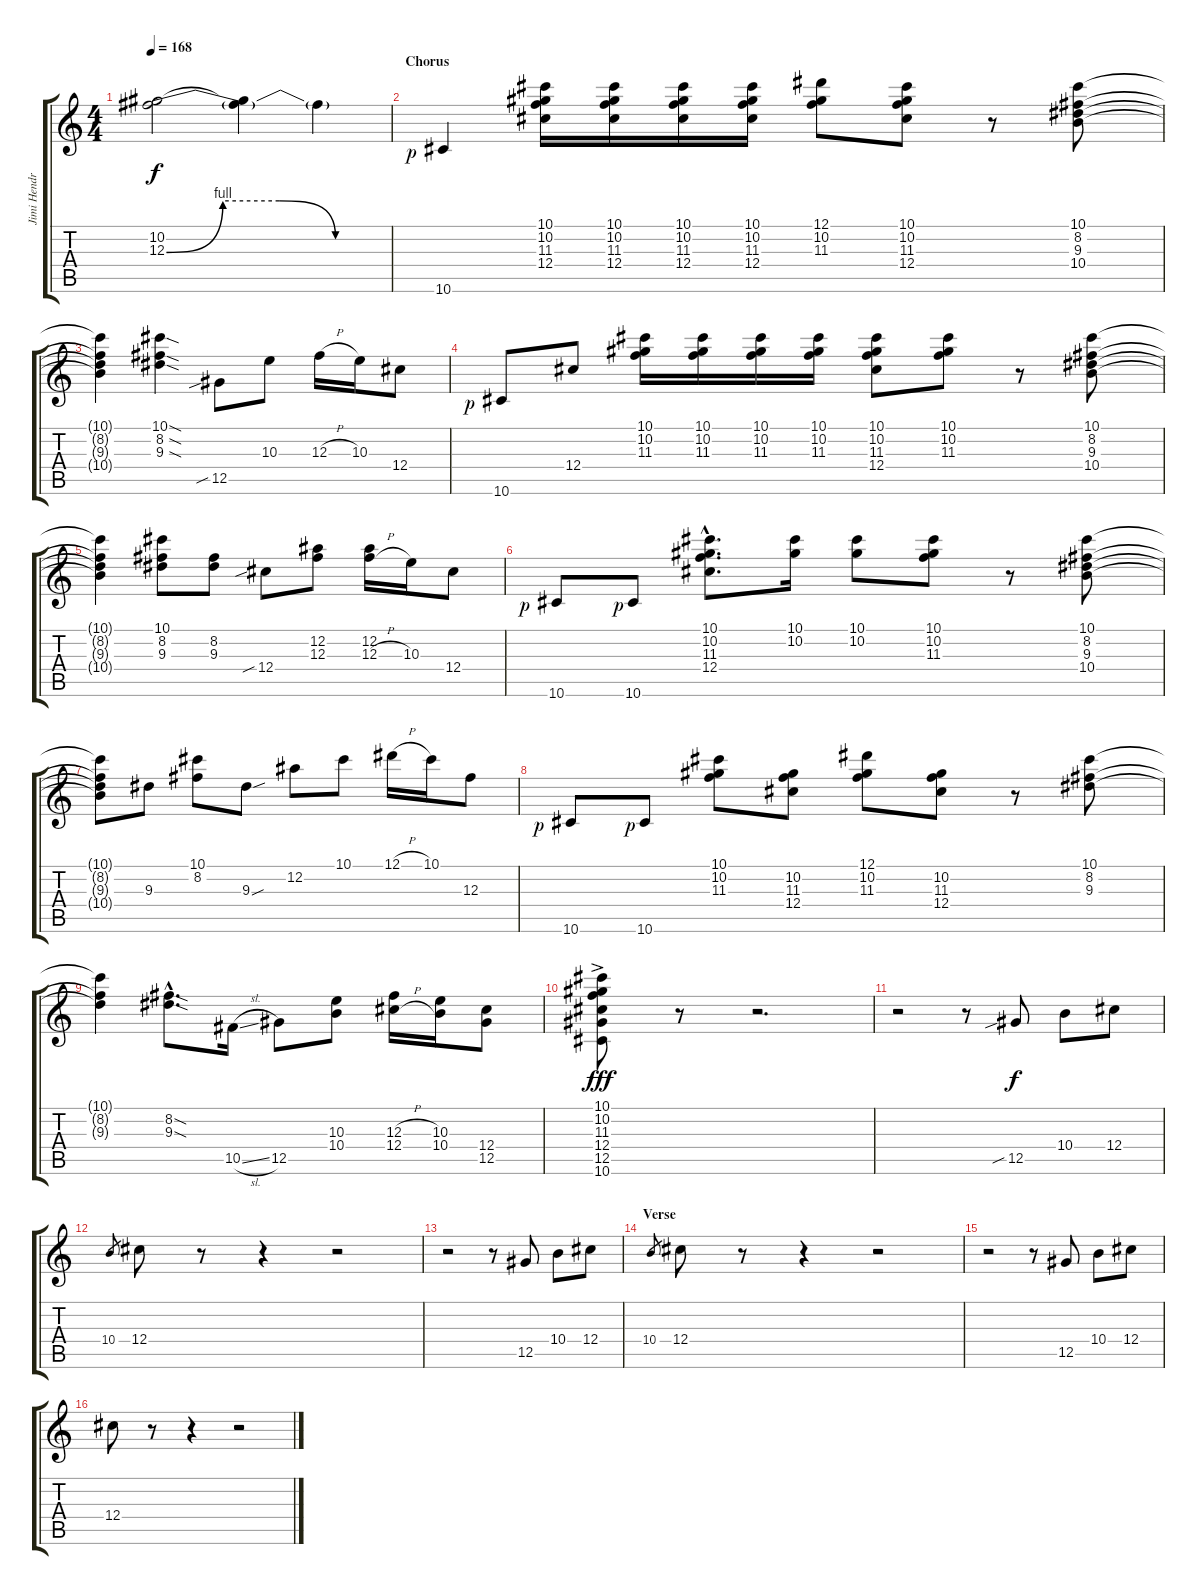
\track ("Jimi Hendrix" "Jimi Hendr") {instrument electricguitarclean}
\staff {score tabs}
\tuning (Eb4 Bb3 Gb3 Db3 Ab2 Eb2) {hide}
\ts (4 4)
\tempo 168
\clef g2
\ks c
(10.2 12.3{be (custom 0 0 15 4 30 4 45 0 60 0)}).2{dy f} (10.2{t} 12.3{t}).4 12.3{t}.4 |
\section ("" "Chorus")
10.6{rf 1}.4 (10.1 10.2 11.3 12.4).16 (10.1 10.2 11.3 12.4).16 (10.1 10.2 11.3 12.4).16 (10.1 10.2 11.3 12.4).16 (12.1 10.2 11.3).8 (10.1 10.2 11.3 12.4).8 r.8 (10.1 8.2 9.3 10.4).8 |
(10.1{t} 8.2{t} 9.3{t} 10.4{t}).4 (10.1{sod} 8.2{sod} 9.3{sod}).4 12.5{sib}.8 10.3.8 12.3{h}.16 10.3.16 12.4.8 |
10.6{rf 1}.8 12.4.8 (10.1 10.2 11.3).16 (10.1 10.2 11.3).16 (10.1 10.2 11.3).16 (10.1 10.2 11.3).16 (10.1 10.2 11.3 12.4).8 (10.1 10.2 11.3).8 r.8 (10.1 8.2 9.3 10.4).8 |
(10.1{t} 8.2{t} 9.3{t} 10.4{t}).4 (10.1 8.2 9.3).8 (8.2 9.3).8 12.4{sib}.8 (12.2 12.3).8 (12.2 12.3{h}).16 10.3.16 12.4.8 |
10.6{rf 1}.8 10.6{rf 1}.8 (10.1{hac} 10.2{hac} 11.3{hac} 12.4{hac}).8{d} (10.1 10.2).16 (10.1 10.2).8 (10.1 10.2 11.3).8 r.8 (10.1 8.2 9.3 10.4).8 |
(10.1{t} 8.2{t} 9.3{t} 10.4{t}).8 9.3.8 (10.1 8.2).8 9.3{sou}.8 12.2.8 10.1.8 12.1{h}.16 10.1.16 12.3.8 |
10.6{rf 1}.8 10.6{rf 1}.8 (10.1 10.2 11.3).8 (10.2 11.3 12.4).8 (12.1 10.2 11.3).8 (10.2 11.3 12.4).8 r.8 (10.1 8.2 9.3).8 |
(10.1{t} 8.2{t} 9.3{t}).4 (8.2{sod hac} 9.3{sod hac}).8{d} 10.5{sl}.16 12.5.8 (10.3 10.4).8 (12.3{h} 12.4{h}).16 (10.3 10.4).16 (12.4 12.5).8 |
(10.1{ac} 10.2 11.3 12.4 12.5 10.6).8{dy fff} r.8 r.2{d} |
r.2 r.8 12.5{sib}.8{dy f} 10.4.8 12.4.8 |
10.4.8{gr} 12.4.8 r.8 r.4 r.2 |
r.2 r.8 12.5.8 10.4.8 12.4.8 |
\section ("" "Verse")
10.4.8{gr} 12.4.8 r.8 r.4 r.2 |
r.2 r.8 12.5.8 10.4.8 12.4.8 |
12.4.8 r.8 r.4 r.2
